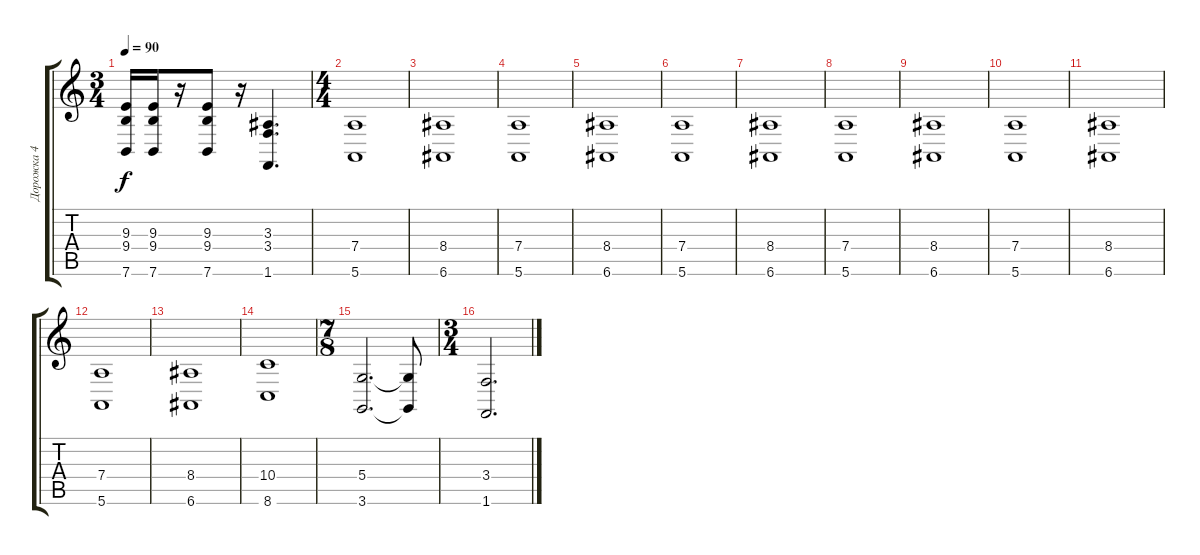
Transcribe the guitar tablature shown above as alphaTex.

\track ("Дорожка 4" "Дорожка 4") {instrument stringensemble1}
\staff {score tabs}
\tuning (E4 B3 G3 D3 A2 E2) {hide}
\ts (3 4)
\tempo 90
\clef g2
\ks c
(9.3 9.4 7.6).16{dy f} (9.3 9.4 7.6).16 r.16 (9.3 9.4 7.6).8 r.16 (3.3 3.4 1.6).4{d} |
\ts (4 4)
(7.4 5.6).1 |
(8.4 6.6).1 |
(7.4 5.6).1 |
(8.4 6.6).1 |
(7.4 5.6).1 |
(8.4 6.6).1 |
(7.4 5.6).1 |
(8.4 6.6).1 |
(7.4 5.6).1 |
(8.4 6.6).1 |
(7.4 5.6).1 |
(8.4 6.6).1 |
(10.4 8.6).1 |
\ts (7 8)
(5.4 3.6).2{d} (5.4{t} 3.6{t}).8 |
\ts (3 4)
(3.4 1.6).2{d}
